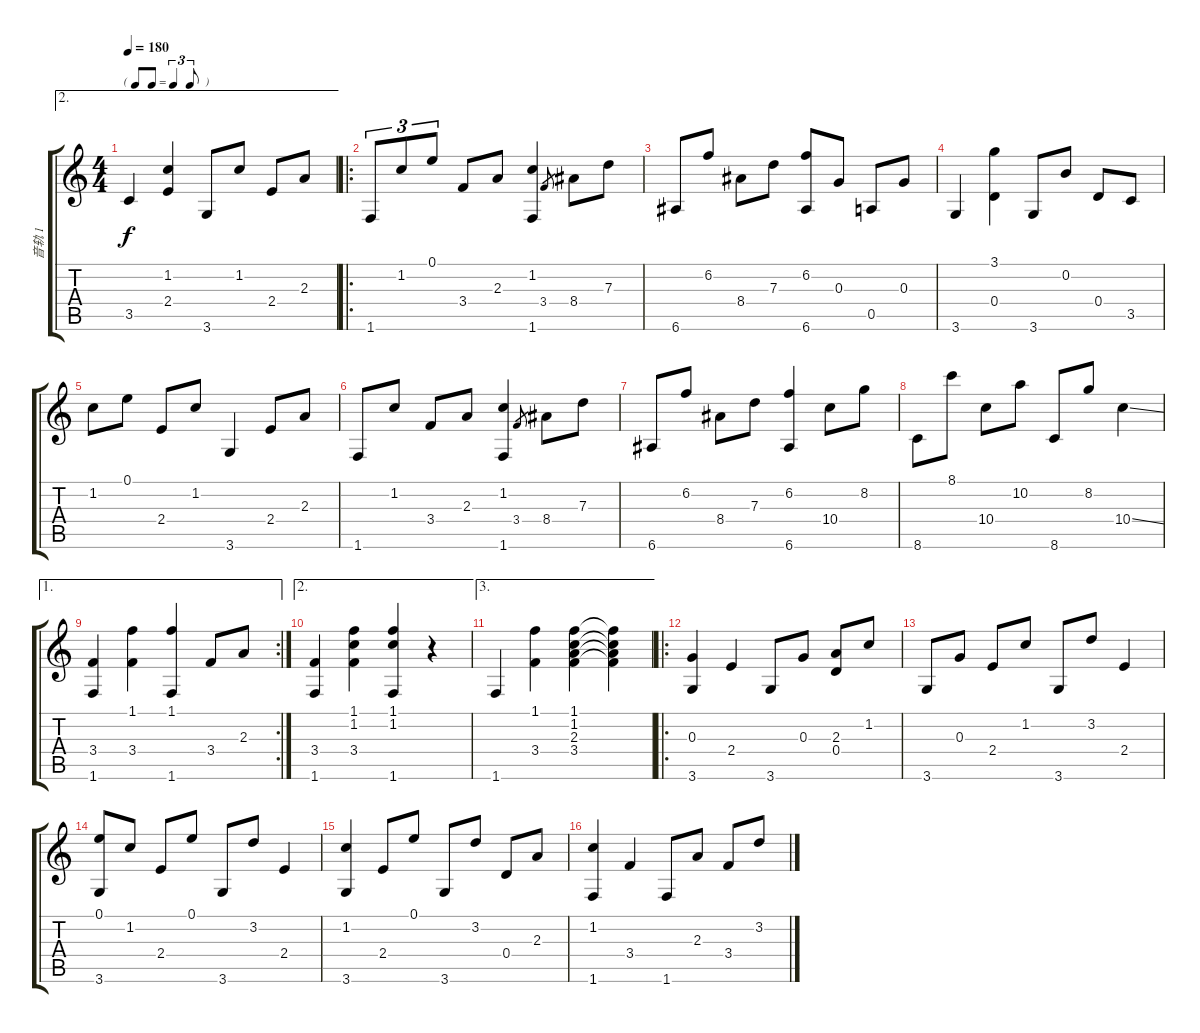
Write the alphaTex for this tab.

\track ("音轨 1" "音轨 1") {instrument acousticguitarsteel}
\staff {score tabs}
\tuning (E4 B3 G3 D3 A2 E2) {hide}
\ae 2
\ts (4 4)
\tf triplet8th
\tempo 180
\clef g2
\ks c
3.5.4{dy f} (1.2 2.4).4 3.6.8 1.2.8 2.4.8 2.3.8 |
\ro
1.6.8{tu (3 2)} 1.2.8{tu (3 2)} 0.1.8{tu (3 2)} 3.4.8 2.3.8 (1.2 1.6).4 3.4.8{gr} 8.4.8 7.3.8 |
6.6.8 6.2.8 8.4.8 7.3.8 (6.2 6.6).8 0.3.8 0.5.8 0.3.8 |
3.6.4 (3.1 0.4).4 3.6.8 0.2.8 0.4.8 3.5.8 |
1.2.8 0.1.8 2.4.8 1.2.8 3.6.4 2.4.8 2.3.8 |
1.6.8 1.2.8 3.4.8 2.3.8 (1.2 1.6).4 3.4.8{gr} 8.4.8 7.3.8 |
6.6.8 6.2.8 8.4.8 7.3.8 (6.2 6.6).4 10.4.8 8.2.8 |
8.6.8 8.1.8 10.4.8 10.2.8 8.6.8 8.2.8 10.4{ss}.4 |
\ae 1
\rc 2
(3.4 1.6).4 (1.1 3.4).4 (1.1 1.6).4 3.4.8 2.3.8 |
\ae 2
(3.4 1.6).4 (1.1 1.2 3.4).4 (1.1 1.2 1.6).4 r.4 |
\ae 3
1.6.4 (1.1 3.4).4 (1.1 1.2 2.3 3.4).4 (1.1{t} 1.2{t} 2.3{t} 3.4{t}).4 |
\ro
(0.3 3.6).4 2.4.4 3.6.8 0.3.8 (2.3 0.4).8 1.2.8 |
3.6.8 0.3.8 2.4.8 1.2.8 3.6.8 3.2.8 2.4.4 |
(0.1 3.6).8 1.2.8 2.4.8 0.1.8 3.6.8 3.2.8 2.4.4 |
(1.2 3.6).4 2.4.8 0.1.8 3.6.8 3.2.8 0.4.8 2.3.8 |
(1.2 1.6).4 3.4.4 1.6.8 2.3.8 3.4.8 3.2.8
